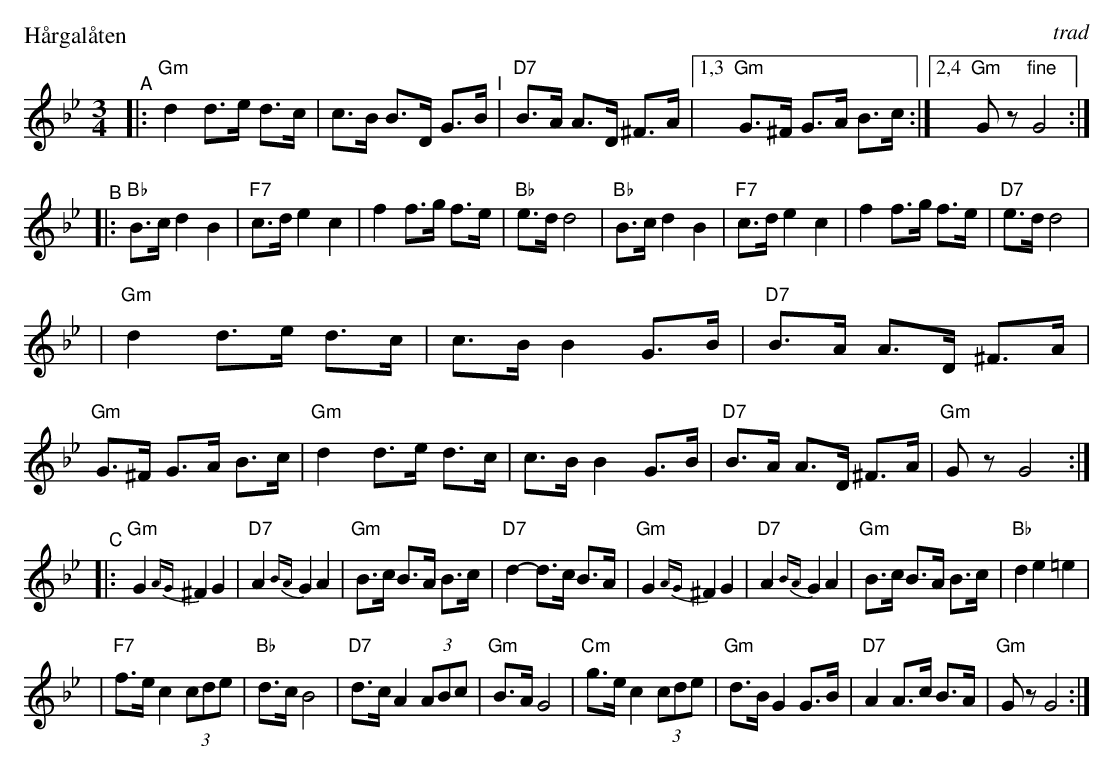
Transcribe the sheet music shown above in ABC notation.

X:1
P: H\aargal\aaten
O: trad
M: 3/4
L: 1/8
K: Gm
"^A"\
|: "Gm"d2 d>e d>c | c>B B>D G>B "^I"| "D7"B>A A>D ^F>A |1,3 "Gm"G>^F G>A B>c :|2,4 "Gm"Gz "fine"G4 :|
"^B"\
|: "Bb"B>c d2 B2 | "F7"c>d e2 c2 | f2 f>g f>e | "Bb"e>d d4 \
|  "Bb"B>c d2 B2 | "F7"c>d e2 c2 | f2 f>g f>e | "D7"e>d d4 |
|  "Gm"d2 d>e d>c | c>B B2 G>B | "D7"B>A A>D ^F>A | "Gm"G>^F G>A B>c \
|  "Gm"d2 d>e d>c | c>B B2 G>B | "D7"B>A A>D ^F>A | "Gm"Gz G4 :|
"^C"\
|: "Gm"G2 {AG}^F2 G2 | "D7"A2 {BA}G2 A2 | "Gm"B>c B>A B>c | "D7"d2- d>c B>A \
|  "Gm"G2 {AG}^F2 G2 | "D7"A2 {BA}G2 A2 | "Gm"B>c B>A B>c | "Bb"d2 e2 =e2 |
|  "F7"f>e c2 (3cde | "Bb"d>c B4 | "D7"d>c A2 (3ABc | "Gm"B>A G4 \
|  "Cm"g>e c2 (3cde | "Gm"d>B G2 G>B | "D7"A2 A>c B>A | "Gm"Gz G4 :|
